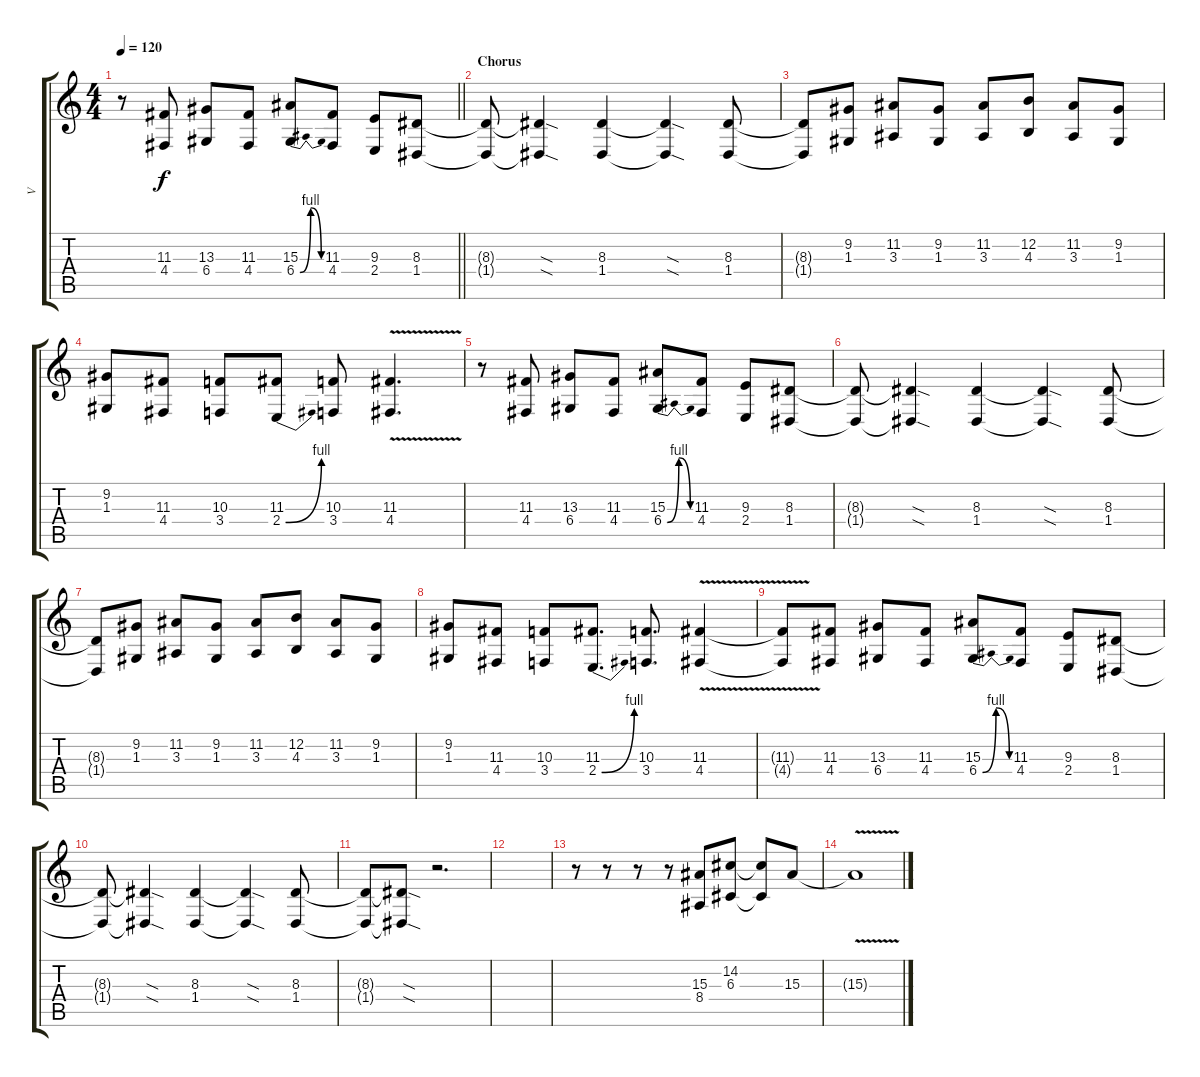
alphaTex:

\track ("V" "V") {instrument sopranosax}
\staff {score tabs}
\tuning (E4 B3 G3 D3 A2 E2) {hide}
\ts (4 4)
\tempo 120
\clef g2
\barLineRight lightlight
\ks c
r.8{dy f} (11.3 4.4).8 (13.3 6.4).8 (11.3 4.4).8 (15.3 6.4{be (bendrelease 0 0 29 4 29 4 60 0)}).8 (11.3 4.4).8 (9.3 2.4).8 (8.3 1.4).8 |
\section ("" "Chorus")
(8.3{t} 1.4{t}).8 (8.3{sod t} 1.4{sod t}).4 (8.3 1.4).4 (8.3{sod t} 1.4{sod t}).4 (8.3 1.4).8 |
(8.3{t} 1.4{t}).8 (9.2 1.3).8 (11.2 3.3).8 (9.2 1.3).8 (11.2 3.3).8 (12.2 4.3).8 (11.2 3.3).8 (9.2 1.3).8 |
(9.2 1.3).8 (11.3 4.4).8 (10.3 3.4).8 (11.3 2.4{be (bend 0 0 60 4)}).8 (10.3 3.4).8 (11.3{v} 4.4{v}).4{d} |
r.8 (11.3 4.4).8 (13.3 6.4).8 (11.3 4.4).8 (15.3 6.4{be (bendrelease 0 0 29 4 29 4 60 0)}).8 (11.3 4.4).8 (9.3 2.4).8 (8.3 1.4).8 |
(8.3{t} 1.4{t}).8 (8.3{sod t} 1.4{sod t}).4 (8.3 1.4).4 (8.3{sod t} 1.4{sod t}).4 (8.3 1.4).8 |
(8.3{t} 1.4{t}).8 (9.2 1.3).8 (11.2 3.3).8 (9.2 1.3).8 (11.2 3.3).8 (12.2 4.3).8 (11.2 3.3).8 (9.2 1.3).8 |
(9.2 1.3).8 (11.3 4.4).8 (10.3 3.4).8 (11.3 2.4{be (bend 0 0 60 4)}).8{d} (10.3 3.4).8{d} (11.3{v} 4.4{v}).4 |
(11.3{t} 4.4{t}).8 (11.3 4.4).8 (13.3 6.4).8 (11.3 4.4).8 (15.3 6.4{be (bendrelease 0 0 29 4 29 4 60 0)}).8 (11.3 4.4).8 (9.3 2.4).8 (8.3 1.4).8 |
(8.3{t} 1.4{t}).8 (8.3{sod t} 1.4{sod t}).4 (8.3 1.4).4 (8.3{sod t} 1.4{sod t}).4 (8.3 1.4).8 |
(8.3{t} 1.4{t}).8 (8.3{sod t} 1.4{sod t}).8 r.2{d} |
|
r.8 r.8 r.8 r.8 (15.3 8.4).8 (14.2 6.3).8 (14.2{t} 6.3{t}).8 15.3.8 |
15.3{v t}.1
